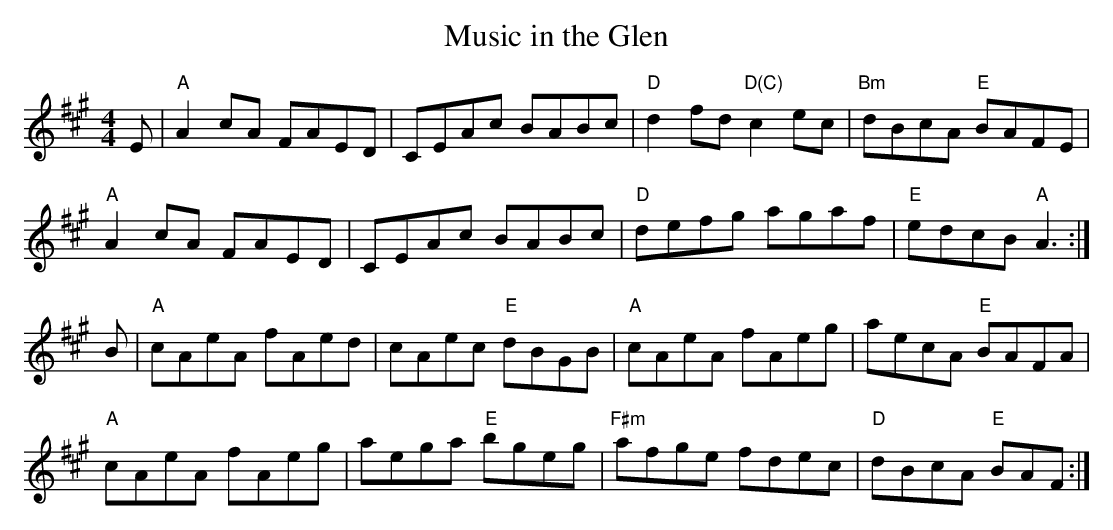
X:1
T:Music in the Glen
L:1/8
M:4/4
K:A %Transposed from G
E|"A"A2cA FAED|CEAc BABc|"D"d2fd "D(C)"c2ec|"Bm"dBcA "E"BAFE|
"A"A2cA FAED|CEAc BABc|"D"defg agaf|"E"edcB "A"A3:|
B|"A"cAeA fAed|cAec "E"dBGB|"A"cAeA fAeg|aecA "E"BAFA|
"A"cAeA fAeg|aega "E"bgeg|"F#m"afge fdec|"D"dBcA "E"BAF:|
